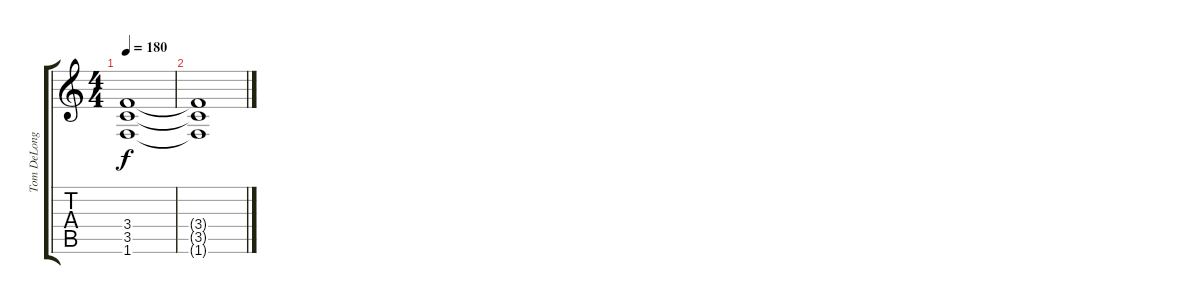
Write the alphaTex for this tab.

\track ("Tom DeLonge" "Tom DeLong") {instrument distortionguitar}
\staff {score tabs}
\tuning (E4 B3 G3 D3 A2 E2) {hide}
\ts (4 4)
\tempo 180
\clef g2
\ks c
(3.4{t} 3.5{t} 1.6{t}).1{dy f} |
(3.4{t} 3.5{t} 1.6{t}).1
